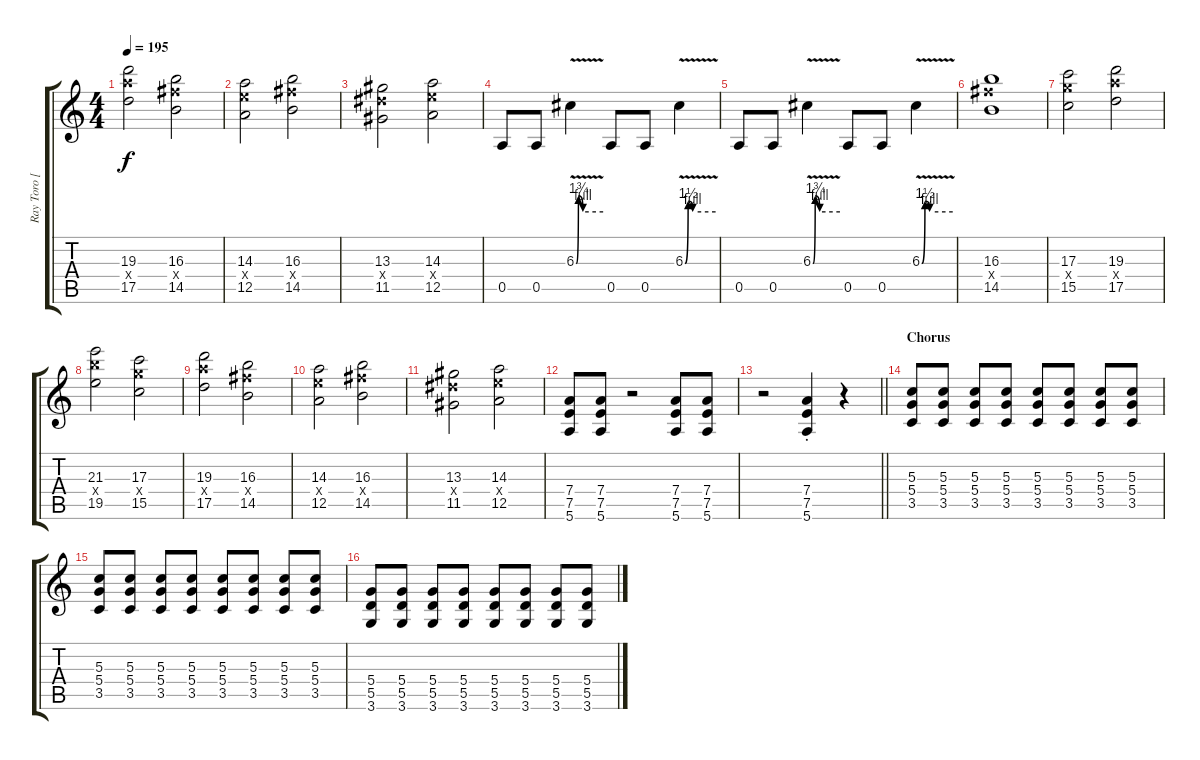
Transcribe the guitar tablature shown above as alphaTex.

\track ("Ray Toro [Distortion]" "Ray Toro [") {instrument distortionguitar}
\staff {score tabs}
\tuning (E4 B3 G3 D3 A2 E2) {hide}
\ts (4 4)
\tempo 195
\clef g2
\ks c
(19.3 19.4{x} 17.5).2{dy f} (16.3 16.4{x} 14.5).2 |
(14.3 14.4{x} 12.5).2 (16.3 16.4{x} 14.5).2 |
(13.3 13.4{x} 11.5).2 (14.3 14.4{x} 12.5).2 |
0.5.8 0.5.8 6.3{be (custom 0 0 5 7 15 4 60 4) v}.4 0.5.8 0.5.8 6.3{be (custom 0 0 6 6 15 4 60 4) v}.4 |
0.5.8 0.5.8 6.3{be (custom 0 0 5 7 15 4 60 4) v}.4 0.5.8 0.5.8 6.3{be (custom 0 0 6 6 15 4 60 4) v}.4 |
(16.3 16.4{x} 14.5).1 |
(17.3 17.4{x} 15.5).2 (19.3 19.4{x} 17.5).2 |
(21.3 21.4{x} 19.5).2 (17.3 17.4{x} 15.5).2 |
(19.3 19.4{x} 17.5).2 (16.3 16.4{x} 14.5).2 |
(14.3 14.4{x} 12.5).2 (16.3 16.4{x} 14.5).2 |
(13.3 13.4{x} 11.5).2 (14.3 14.4{x} 12.5).2 |
(7.4 7.5 5.6).8 (7.4 7.5 5.6).8 r.2 (7.4 7.5 5.6).8 (7.4 7.5 5.6).8 |
\barLineRight lightlight
r.2 (7.4{st} 7.5 5.6).4 r.4 |
\section ("" "Chorus")
(5.3 5.4 3.5).8 (5.3 5.4 3.5).8 (5.3 5.4 3.5).8 (5.3 5.4 3.5).8 (5.3 5.4 3.5).8 (5.3 5.4 3.5).8 (5.3 5.4 3.5).8 (5.3 5.4 3.5).8 |
(5.3 5.4 3.5).8 (5.3 5.4 3.5).8 (5.3 5.4 3.5).8 (5.3 5.4 3.5).8 (5.3 5.4 3.5).8 (5.3 5.4 3.5).8 (5.3 5.4 3.5).8 (5.3 5.4 3.5).8 |
(5.4 5.5 3.6).8 (5.4 5.5 3.6).8 (5.4 5.5 3.6).8 (5.4 5.5 3.6).8 (5.4 5.5 3.6).8 (5.4 5.5 3.6).8 (5.4 5.5 3.6).8 (5.4 5.5 3.6).8
